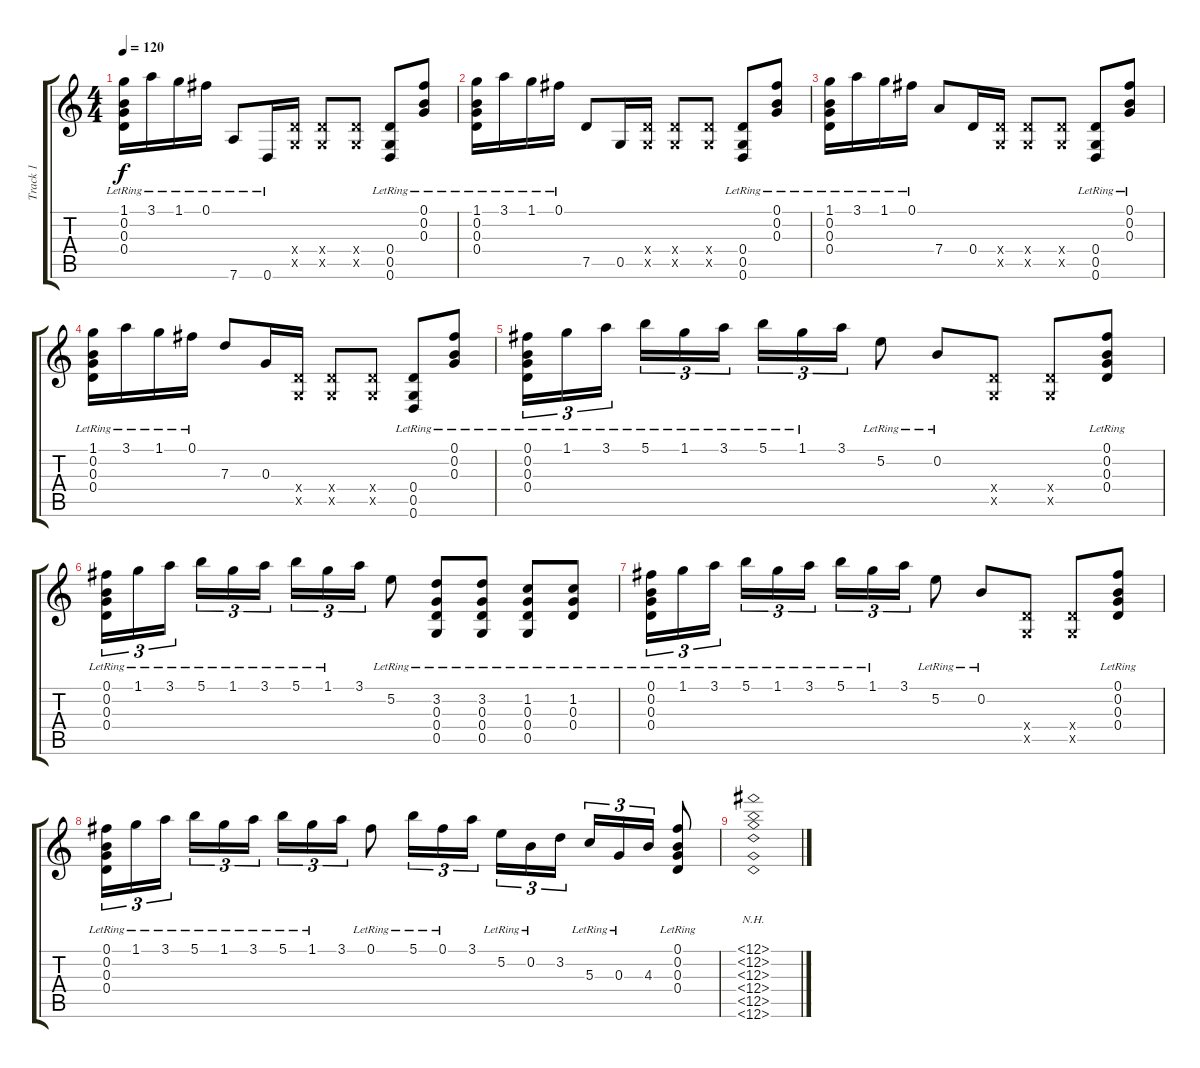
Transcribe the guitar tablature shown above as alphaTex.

\track ("Track 1" "Track 1") {instrument acousticguitarsteel}
\staff {score tabs}
\tuning (Gb4 B3 G3 D3 G2 D2) {hide}
\ts (4 4)
\tempo 120
\clef g2
\ks c
(1.1{lr} 0.2{lr} 0.3{lr} 0.4{lr}).16{dy f} 3.1{lr}.16 1.1{lr}.16 0.1{lr}.16 7.6{lr}.8 0.6{lr}.16 (0.4{x} 0.5{x}).16 (0.4{x} 0.5{x}).8 (0.4{x} 0.5{x}).8 (0.4{lr} 0.5{lr} 0.6{lr}).8 (0.1{lr} 0.2{lr} 0.3{lr}).8 |
(1.1{lr} 0.2{lr} 0.3{lr} 0.4{lr}).16 3.1{lr}.16 1.1{lr}.16 0.1{lr}.16 7.5.8 0.5.16 (0.4{x} 0.5{x}).16 (0.4{x} 0.5{x}).8 (0.4{x} 0.5{x}).8 (0.4{lr} 0.5{lr} 0.6{lr}).8 (0.1{lr} 0.2{lr} 0.3{lr}).8 |
(1.1{lr} 0.2{lr} 0.3{lr} 0.4{lr}).16 3.1{lr}.16 1.1{lr}.16 0.1{lr}.16 7.4.8 0.4.16 (0.4{x} 0.5{x}).16 (0.4{x} 0.5{x}).8 (0.4{x} 0.5{x}).8 (0.4{lr} 0.5{lr} 0.6{lr}).8 (0.1{lr} 0.2{lr} 0.3{lr}).8 |
(1.1{lr} 0.2{lr} 0.3{lr} 0.4{lr}).16 3.1{lr}.16 1.1{lr}.16 0.1{lr}.16 7.3.8 0.3.16 (0.4{x} 0.5{x}).16 (0.4{x} 0.5{x}).8 (0.4{x} 0.5{x}).8 (0.4{lr} 0.5{lr} 0.6{lr}).8 (0.1{lr} 0.2{lr} 0.3{lr}).8 |
(0.1{lr} 0.2{lr} 0.3{lr} 0.4{lr}).16{tu (3 2)} 1.1{lr}.16{tu (3 2)} 3.1{lr}.16{tu (3 2) beam splitsecondary} 5.1{lr}.16{tu (3 2)} 1.1{lr}.16{tu (3 2)} 3.1{lr}.16{tu (3 2)} 5.1{lr}.16{tu (3 2)} 1.1{lr}.16{tu (3 2)} 3.1.16{tu (3 2)} 5.2{lr}.8 0.2{lr}.8 (0.4{x} 0.5{x}).8 (0.4{x} 0.5{x}).8 (0.1{lr} 0.2{lr} 0.3{lr} 0.4{lr}).8 |
(0.1{lr} 0.2{lr} 0.3{lr} 0.4{lr}).16{tu (3 2)} 1.1{lr}.16{tu (3 2)} 3.1{lr}.16{tu (3 2) beam splitsecondary} 5.1{lr}.16{tu (3 2)} 1.1{lr}.16{tu (3 2)} 3.1{lr}.16{tu (3 2)} 5.1{lr}.16{tu (3 2)} 1.1{lr}.16{tu (3 2)} 3.1.16{tu (3 2)} 5.2{lr}.8 (3.2{lr} 0.3{lr} 0.4{lr} 0.5{lr}).8 (3.2{lr} 0.3{lr} 0.4{lr} 0.5{lr}).8 (1.2{lr} 0.3{lr} 0.4{lr} 0.5{lr}).8 (1.2{lr} 0.3{lr} 0.4{lr}).8 |
(0.1{lr} 0.2{lr} 0.3{lr} 0.4{lr}).16{tu (3 2)} 1.1{lr}.16{tu (3 2)} 3.1{lr}.16{tu (3 2) beam splitsecondary} 5.1{lr}.16{tu (3 2)} 1.1{lr}.16{tu (3 2)} 3.1{lr}.16{tu (3 2)} 5.1{lr}.16{tu (3 2)} 1.1{lr}.16{tu (3 2)} 3.1.16{tu (3 2)} 5.2{lr}.8 0.2{lr}.8 (0.4{x} 0.5{x}).8 (0.4{x} 0.5{x}).8 (0.1{lr} 0.2{lr} 0.3{lr} 0.4{lr}).8 |
(0.1{lr} 0.2{lr} 0.3{lr} 0.4{lr}).16{tu (3 2)} 1.1{lr}.16{tu (3 2)} 3.1{lr}.16{tu (3 2) beam splitsecondary} 5.1{lr}.16{tu (3 2)} 1.1{lr}.16{tu (3 2)} 3.1{lr}.16{tu (3 2)} 5.1{lr}.16{tu (3 2)} 1.1{lr}.16{tu (3 2)} 3.1.16{tu (3 2)} 0.1{lr}.8 5.1{lr}.16{tu (3 2)} 0.1{lr}.16{tu (3 2)} 3.1.16{tu (3 2) beam splitsecondary} 5.2{lr}.16{tu (3 2)} 0.2{lr}.16{tu (3 2)} 3.2.16{tu (3 2)} 5.3{lr}.16{tu (3 2)} 0.3{lr}.16{tu (3 2)} 4.3.16{tu (3 2)} (0.1{lr} 0.2{lr} 0.3{lr} 0.4{lr}).8 |
(12.1{nh} 12.2{nh} 12.3{nh} 12.4{nh} 12.5{nh} 12.6{nh}).1
